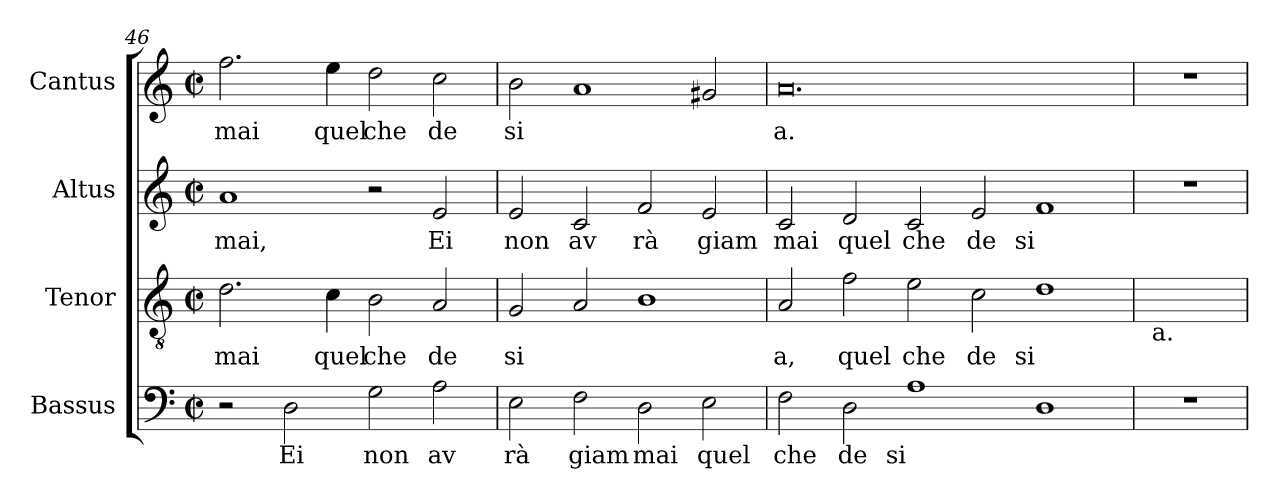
**kern	**text	**kern	**text	**kern	**text	**kern	**text
*part4	*part4	*part3	*part3	*part2	*part2	*part1	*part1
*staff4	*staff4	*staff3	*staff3	*staff2	*staff2	*staff1	*staff1
*I"Bassus	*	*I"Tenor	*	*I"Altus	*	*I"Cantus	*
*clefF4	*	*clefGv2	*	*clefG2	*	*clefG2	*
*k[]	*	*k[]	*	*k[]	*	*k[]	*
*C:	*	*C:	*	*C:	*	*C:	*
*M2/2	*	*M2/2	*	*M2/2	*	*M2/2	*
*met(c|)	*	*met(c|)	*	*met(c|)	*	*met(c|)	*
=46	=46	=46	=46	=46	=46	=46	=46
!	!	!	!LO:LY:b:cj	!	!LO:LY:b:cj	!	!LO:LY:b:cj
2r	.	2.d\	mai	1a	mai,	2.ff\	mai
!	!LO:LY:b:cj	!	!	!	!	!	!
2D\	Ei	.	.	.	.	.	.
!	!	!	!LO:LY:b:cj	!	!	!	!LO:LY:b:cj
.	.	4c\	quel	.	.	4ee\	quel
!	!LO:LY:b:cj	!	!LO:LY:b:cj	!	!	!	!LO:LY:b:cj
2G\	non	2B\	che	2r	.	2dd\	che
!	!LO:LY:b:cj	!	!LO:LY:b:cj	!	!LO:LY:b:cj	!	!LO:LY:b:cj
2A\	av	2A/	de	2e/	Ei	2cc\	de
=47	=47	=47	=47	=47	=47	=47	=47
!	!LO:LY:b:cj	!	!LO:LY:b:cj	!	!LO:LY:b:cj	!	!LO:LY:b:cj
2E\	rà	2G/	si	2e/	non	2b\	si
!	!LO:LY:b:cj	!	!LO:LY:b:cj	!	!LO:LY:b:cj	!	!LO:LY:b:cj
2F\	giam	2A/	.	2c/	av	1a	.
!	!LO:LY:b:cj	!	!LO:LY:b:cj	!	!LO:LY:b:cj	!	!
2D\	mai	1B	.	2f/	rà	.	.
!	!LO:LY:b:cj	!	!	!	!LO:LY:b:cj	!	!LO:LY:b:cj
2E\	quel	.	.	2e/	giam	2g#/	.
=48	=48	=48	=48	=48	=48	=48	=48
!	!LO:LY:b:cj	!	!LO:LY:b:cj	!	!LO:LY:b:cj	!	!LO:LY:b:cj
2F\	che	2A/	a,	2c/	mai	0.a	a.
!	!LO:LY:b:cj	!	!LO:LY:b:cj	!	!LO:LY:b:cj	!	!
2D\	de	2f\	quel	2d/	quel	.	.
!	!LO:LY:b:cj	!	!LO:LY:b:cj	!	!LO:LY:b:cj	!	!
1A	si	2e\	che	2c/	che	.	.
!	!	!	!LO:LY:b:cj	!	!LO:LY:b:cj	!	!
.	.	2c\	de	2e/	de	.	.
!	!LO:LY:b:cj	!	!LO:LY:b:cj	!	!LO:LY:b:cj	!	!
1D	.	1d	si	1f	si	.	.
=49	=49	=49	=49	=49	=49	=49	=49
1r	.	32ryy	.	1r	.	1r	.
!	!	!LO:TX:b:t=a.	!	!	!	!	!
.	.	32%31ryy	.	.	.	.	.
=	=	=	=	=	=	=	=
*-	*-	*-	*-	*-	*-	*-	*-
